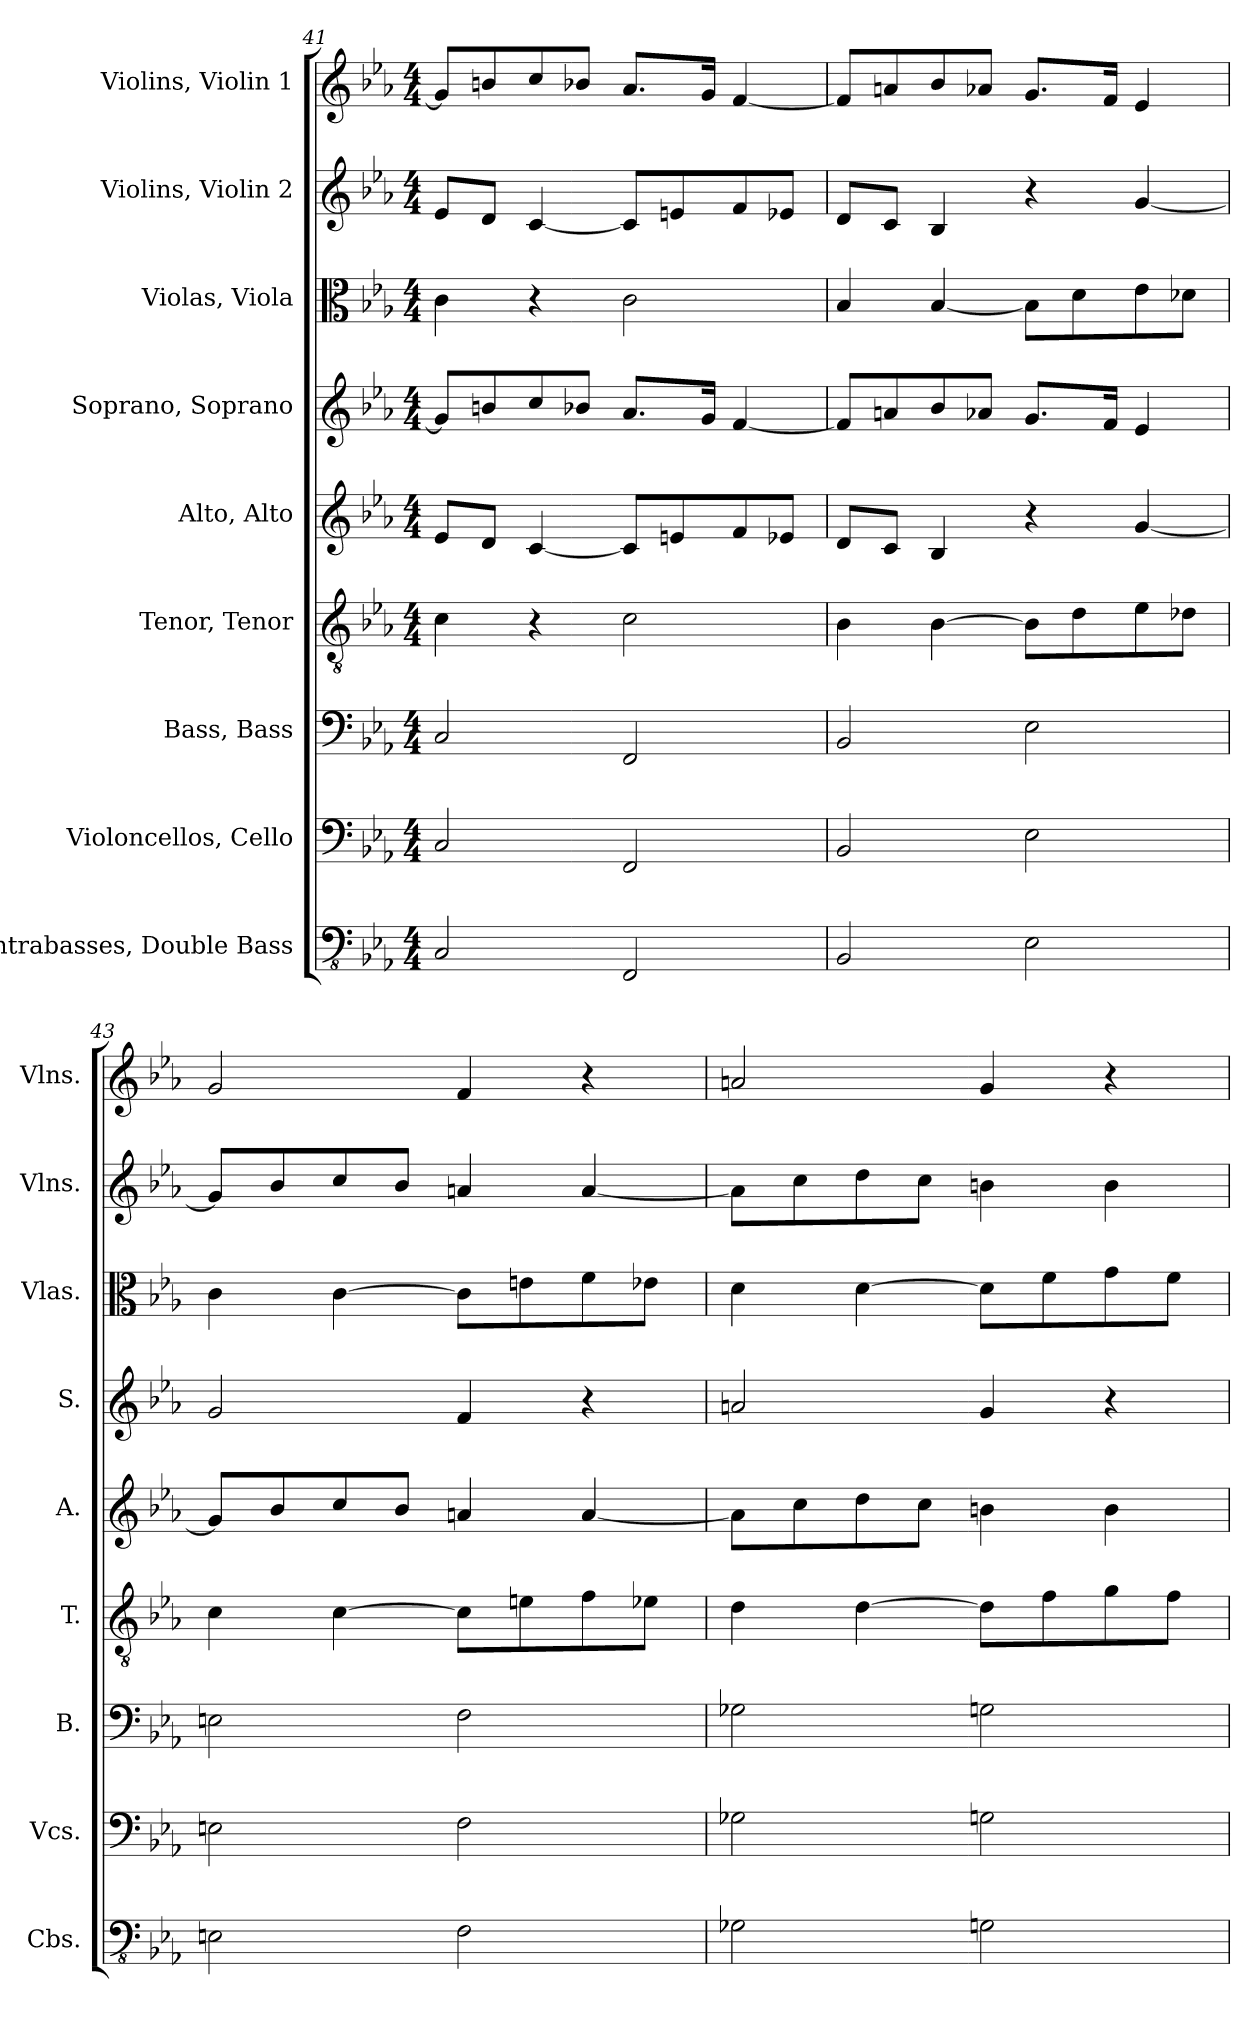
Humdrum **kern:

**kern	**kern	**kern	**kern	**kern	**kern	**kern	**kern	**kern
*part9	*part8	*part7	*part6	*part5	*part4	*part3	*part2	*part1
*staff9	*staff8	*staff7	*staff6	*staff5	*staff4	*staff3	*staff2	*staff1
*I"Contrabasses, Double Bass	*I"Violoncellos, Cello	*I"Bass, Bass	*I"Tenor, Tenor	*I"Alto, Alto	*I"Soprano, Soprano	*I"Violas, Viola	*I"Violins, Violin 2	*I"Violins, Violin 1
*I'Cbs.	*I'Vcs.	*I'B.	*I'T.	*I'A.	*I'S.	*I'Vlas.	*I'Vlns.	*I'Vlns.
*clefFv4	*clefF4	*clefF4	*clefGv2	*clefG2	*clefG2	*clefC3	*clefG2	*clefG2
*k[b-e-a-]	*k[b-e-a-]	*k[b-e-a-]	*k[b-e-a-]	*k[b-e-a-]	*k[b-e-a-]	*k[b-e-a-]	*k[b-e-a-]	*k[b-e-a-]
*M4/4	*M4/4	*M4/4	*M4/4	*M4/4	*M4/4	*M4/4	*M4/4	*M4/4
=41	=41	=41	=41	=41	=41	=41	=41	=41
2CC/	2C/	2C/	4c\	8e-/L	8g/L]	4c\	8e-/L	8g/L]
.	.	.	.	8d/J	8bn/	.	8d/J	8bn/
.	.	.	4r	[4c/	8cc/	4r	[4c/	8cc/
.	.	.	.	.	8b-X/J	.	.	8b-X/J
2FFF/	2FF/	2FF/	2c\	8c/L]	8.a-/L	2c\	8c/L]	8.a-/L
.	.	.	.	8en/	.	.	8en/	.
.	.	.	.	.	16g/Jk	.	.	16g/Jk
.	.	.	.	8f/	[4f/	.	8f/	[4f/
.	.	.	.	8e-X/J	.	.	8e-X/J	.
!!LO:PB:g=z
=42	=42	=42	=42	=42	=42	=42	=42	=42
2BBB-/	2BB-/	2BB-/	4B-\	8d/L	8f/L]	4B-/	8d/L	8f/L]
.	.	.	.	8c/J	8an/	.	8c/J	8an/
.	.	.	[4B-\	4B-/	8b-/	[4B-/	4B-/	8b-/
.	.	.	.	.	8a-X/J	.	.	8a-X/J
2EE-\	2E-\	2E-\	8B-\L]	4r	8.g/L	8B-\L]	4r	8.g/L
.	.	.	8d\	.	.	8d\	.	.
.	.	.	.	.	16f/Jk	.	.	16f/Jk
.	.	.	8e-\	[4g/	4e-/	8e-\	[4g/	4e-/
.	.	.	8d-X\J	.	.	8d-X\J	.	.
=43	=43	=43	=43	=43	=43	=43	=43	=43
2EEn\	2En\	2En\	4c\	8g/L]	2g/	4c\	8g/L]	2g/
.	.	.	.	8b-/	.	.	8b-/	.
.	.	.	[4c\	8cc/	.	[4c\	8cc/	.
.	.	.	.	8b-/J	.	.	8b-/J	.
2FF\	2F\	2F\	8c\L]	4an/	4f/	8c\L]	4an/	4f/
.	.	.	8en\	.	.	8en\	.	.
.	.	.	8f\	[4a/	4r	8f\	[4a/	4r
.	.	.	8e-X\J	.	.	8e-X\J	.	.
=44	=44	=44	=44	=44	=44	=44	=44	=44
2GG-X\	2G-X\	2G-X\	4d\	8a\L]	2an/	4d\	8a\L]	2an/
.	.	.	.	8cc\	.	.	8cc\	.
.	.	.	[4d\	8dd\	.	[4d\	8dd\	.
.	.	.	.	8cc\J	.	.	8cc\J	.
2GGn\	2Gn\	2Gn\	8d\L]	4bn\	4g/	8d\L]	4bn\	4g/
.	.	.	8f\	.	.	8f\	.	.
.	.	.	8g\	4b\	4r	8g\	4b\	4r
.	.	.	8f\J	.	.	8f\J	.	.
=	=	=	=	=	=	=	=	=
*-	*-	*-	*-	*-	*-	*-	*-	*-
